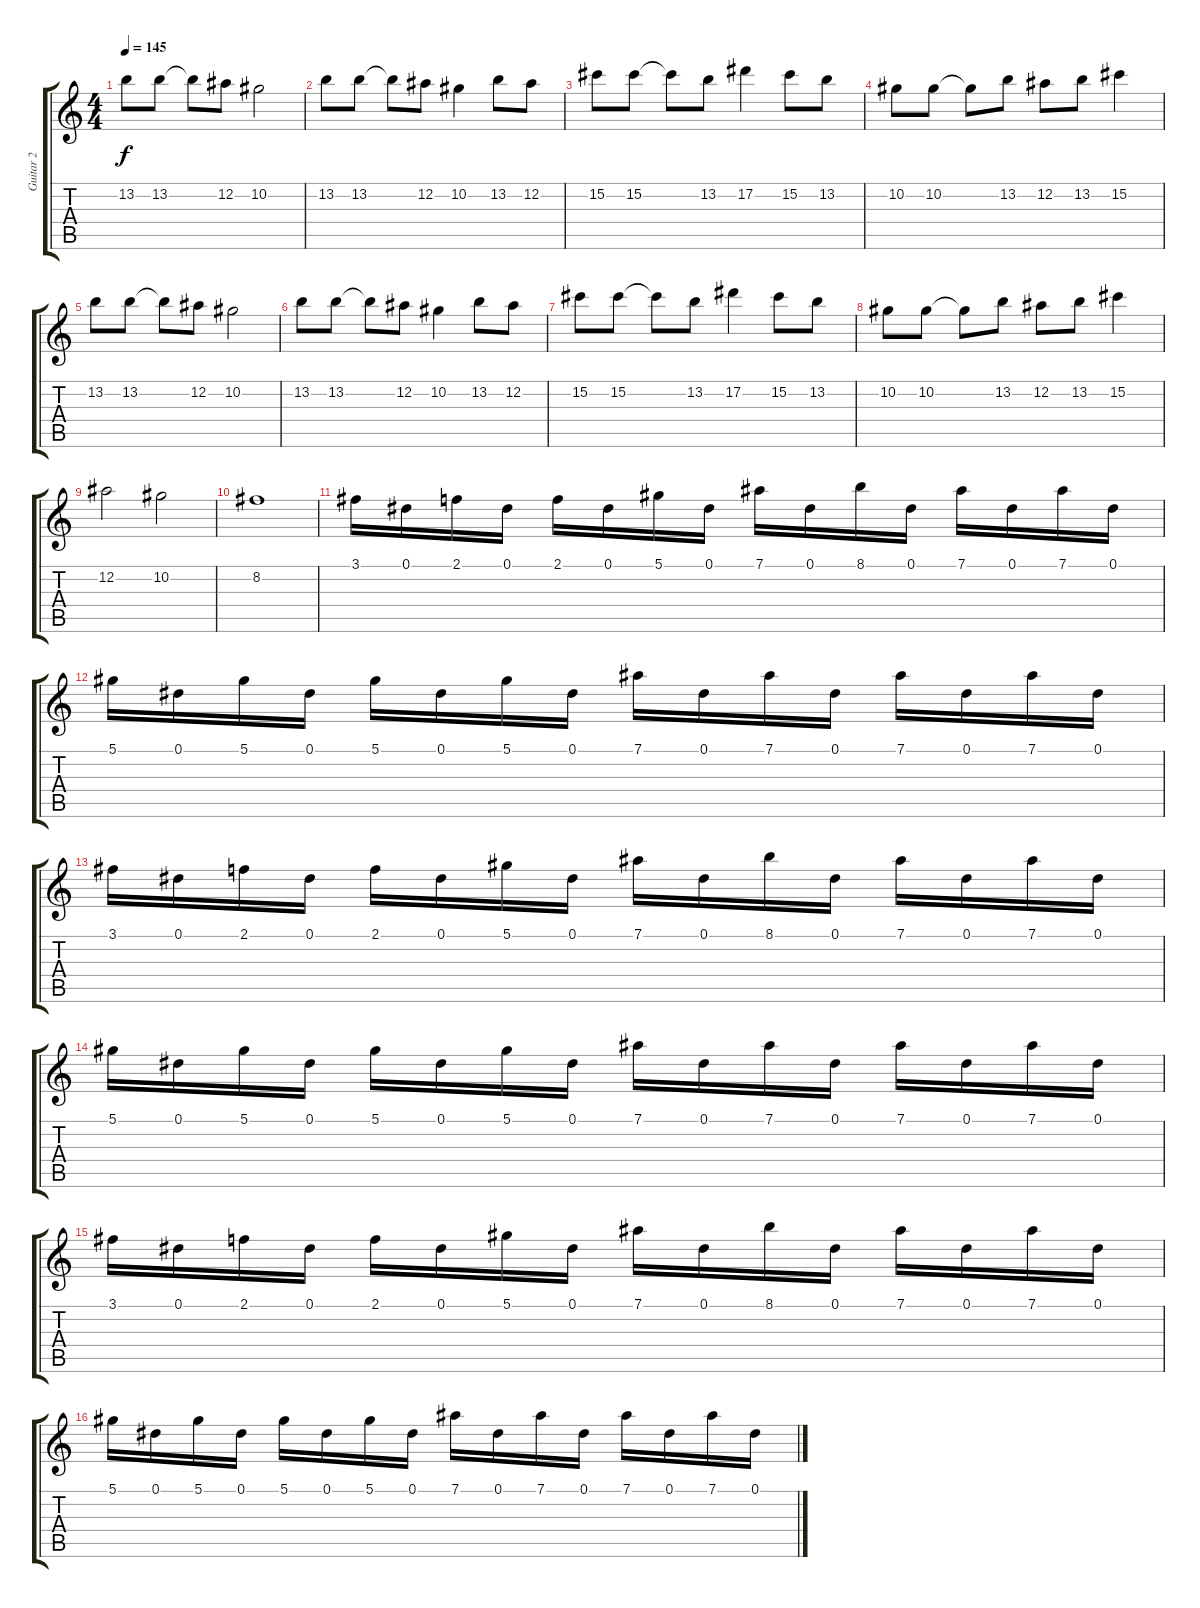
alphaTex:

\track ("Guitar 2" "Guitar 2") {instrument distortionguitar}
\staff {score tabs}
\tuning (Eb4 Bb3 Gb3 Db3 Ab2 Eb2) {hide}
\ts (4 4)
\tempo 145
\clef g2
\ks c
13.2.8{dy f instrument distortionguitar} 13.2.8 13.2{t}.8 12.2.8 10.2.2 |
13.2.8 13.2.8 13.2{t}.8 12.2.8 10.2.4 13.2.8 12.2.8 |
15.2.8 15.2.8 15.2{t}.8 13.2.8 17.2.4 15.2.8 13.2.8 |
10.2.8 10.2.8 10.2{t}.8 13.2.8 12.2.8 13.2.8 15.2.4 |
13.2.8 13.2.8 13.2{t}.8 12.2.8 10.2.2 |
13.2.8 13.2.8 13.2{t}.8 12.2.8 10.2.4 13.2.8 12.2.8 |
15.2.8 15.2.8 15.2{t}.8 13.2.8 17.2.4 15.2.8 13.2.8 |
10.2.8 10.2.8 10.2{t}.8 13.2.8 12.2.8 13.2.8 15.2.4 |
12.2.2 10.2.2 |
8.2.1 |
3.1.16 0.1.16 2.1.16 0.1.16 2.1.16 0.1.16 5.1.16 0.1.16 7.1.16 0.1.16 8.1.16 0.1.16 7.1.16 0.1.16 7.1.16 0.1.16 |
5.1.16 0.1.16 5.1.16 0.1.16 5.1.16 0.1.16 5.1.16 0.1.16 7.1.16 0.1.16 7.1.16 0.1.16 7.1.16 0.1.16 7.1.16 0.1.16 |
3.1.16 0.1.16 2.1.16 0.1.16 2.1.16 0.1.16 5.1.16 0.1.16 7.1.16 0.1.16 8.1.16 0.1.16 7.1.16 0.1.16 7.1.16 0.1.16 |
5.1.16 0.1.16 5.1.16 0.1.16 5.1.16 0.1.16 5.1.16 0.1.16 7.1.16 0.1.16 7.1.16 0.1.16 7.1.16 0.1.16 7.1.16 0.1.16 |
3.1.16 0.1.16 2.1.16 0.1.16 2.1.16 0.1.16 5.1.16 0.1.16 7.1.16 0.1.16 8.1.16 0.1.16 7.1.16 0.1.16 7.1.16 0.1.16 |
5.1.16 0.1.16 5.1.16 0.1.16 5.1.16 0.1.16 5.1.16 0.1.16 7.1.16 0.1.16 7.1.16 0.1.16 7.1.16 0.1.16 7.1.16 0.1.16
